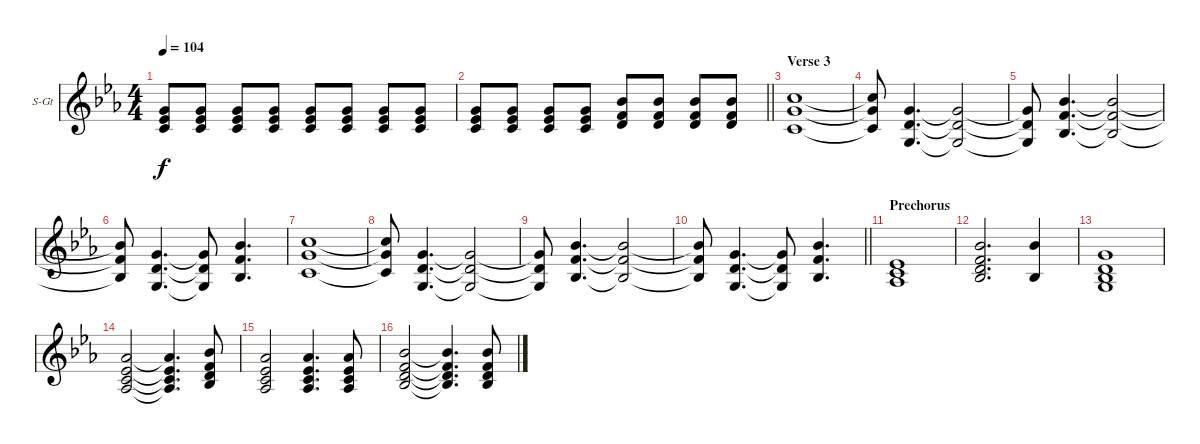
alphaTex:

\bracketExtendMode groupsimilarinstruments
\firstSystemTrackNameOrientation horizontal
\otherSystemsTrackNameOrientation horizontal
\track ("Piano" "S-Gt") {instrument brightacousticpiano}
\staff {score}
\tuning (E4 B3 G3 D3 A2 E2)
\displaytranspose 12
\ts (4 4)
\tempo 104
\clef g2
\ks eb
(0.3 1.4 3.5).8{dy f} (0.3 1.4 3.5).8 (0.3 1.4 3.5).8 (0.3 1.4 3.5).8 (0.3 1.4 3.5).8 (0.3 1.4 3.5).8 (0.3 1.4 3.5).8 (0.3 1.4 3.5).8 |
\barLineRight lightlight
(0.3 1.4 3.5).8 (0.3 1.4 3.5).8 (0.3 1.4 3.5).8 (0.3 1.4 3.5).8 (3.3 3.4 5.5).8 (3.3 3.4 5.5).8 (3.3 3.4 5.5).8 (3.3 3.4 5.5).8 |
\section ("" "Verse 3")
(5.3 5.4 3.5).1 |
(5.3{t} 5.4{t} 3.5{t}).8 (5.4 5.5 3.6).4{d} (5.4{t} 5.5{t} 3.6{t}).2 |
(5.4{t} 5.5{t} 3.6{t}).8 (3.3 3.4 1.5).4{d} (3.3{t} 3.4{t} 1.5{t}).2 |
(3.3{t} 3.4{t} 1.5{t}).8 (5.4 5.5 3.6).4{d} (5.4{t} 5.5{t} 3.6{t}).8 (3.3 3.4 1.5).4{d} |
(5.3 5.4 3.5).1 |
(5.3{t} 5.4{t} 3.5{t}).8 (5.4 5.5 3.6).4{d} (5.4{t} 5.5{t} 3.6{t}).2 |
(5.4{t} 5.5{t} 3.6{t}).8 (3.3 3.4 1.5).4{d} (3.3{t} 3.4{t} 1.5{t}).2 |
\barLineRight lightlight
(3.3{t} 3.4{t} 1.5{t}).8 (5.4 5.5 3.6).4{d} (5.4{t} 5.5{t} 3.6{t}).8 (3.3 3.4 1.5).4{d} |
\section ("" "Prechorus")
(1.4 3.5 4.6).1 |
(3.3 3.4 5.5 6.6).2{d} (3.3 6.6).4 |
(0.3 0.4 1.5 3.6).1 |
(1.3 1.4 3.5 4.6).2 (1.3{t} 1.4{t} 3.5{t} 4.6{t}).4{d} (3.3 3.4 5.5 6.6).8 |
(1.3 1.4 3.5 4.6).2 (1.3 1.4 3.5 4.6).4{d} (1.3 1.4 3.5 4.6).8 |
(3.3 3.4 5.5 6.6).2 (3.3{t} 3.4{t} 5.5{t} 6.6{t}).4{d} (3.3 3.4 5.5 6.6).8
